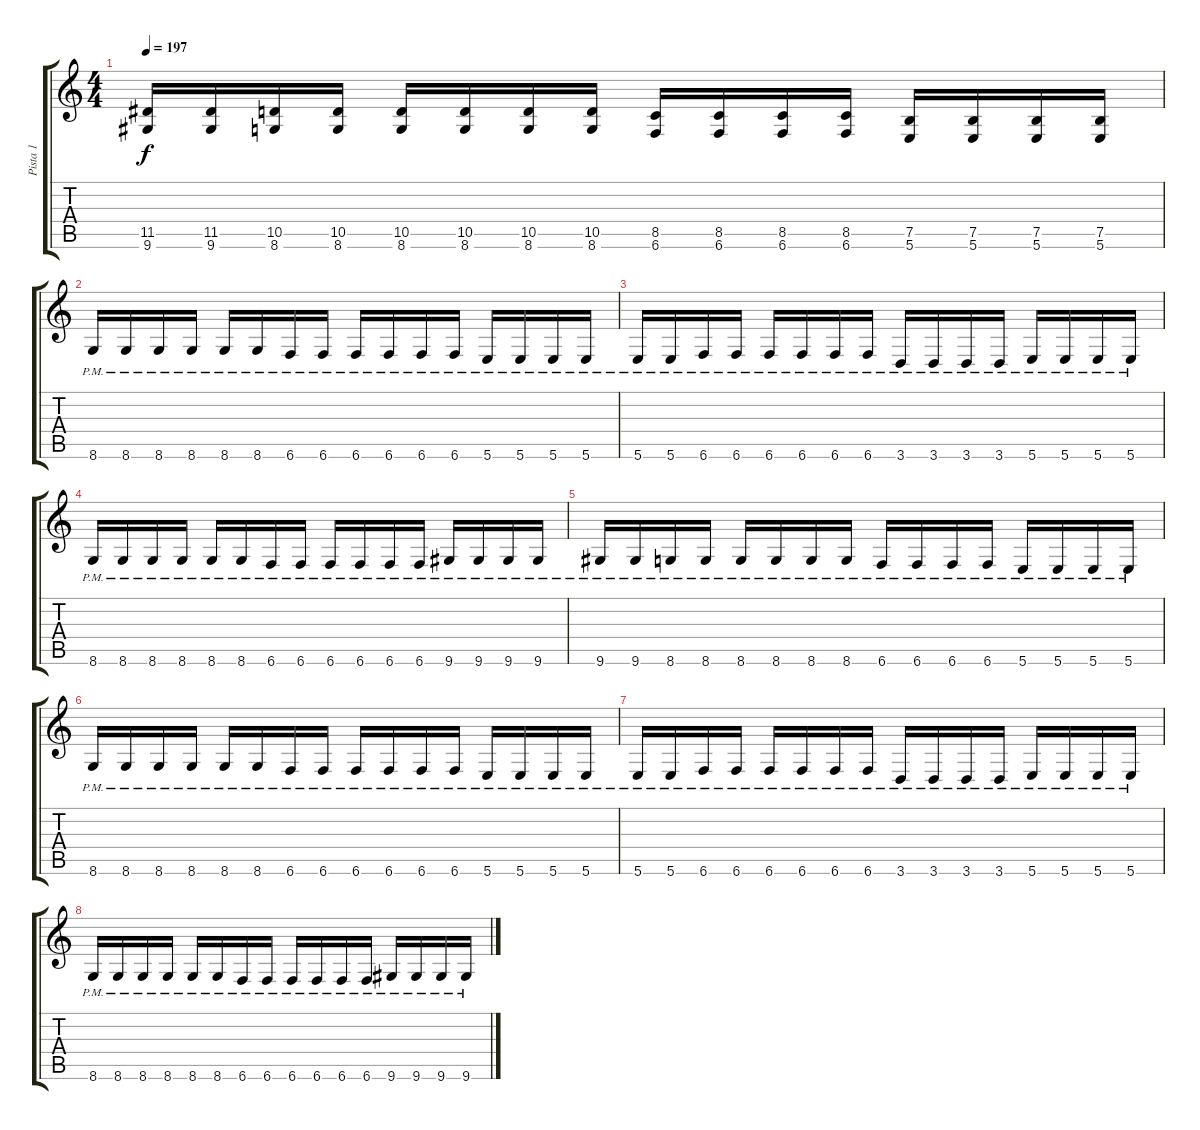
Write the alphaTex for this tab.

\track ("Pista 1" "Pista 1") {instrument distortionguitar}
\staff {score tabs}
\tuning (B3 Gb3 D3 A2 E2 B1) {hide}
\ts (4 4)
\tempo 197
\clef g2
\ks c
(11.5 9.6).16{dy f} (11.5 9.6).16 (10.5 8.6).16 (10.5 8.6).16 (10.5 8.6).16 (10.5 8.6).16 (10.5 8.6).16 (10.5 8.6).16 (8.5 6.6).16 (8.5 6.6).16 (8.5 6.6).16 (8.5 6.6).16 (7.5 5.6).16 (7.5 5.6).16 (7.5 5.6).16 (7.5 5.6).16 |
8.6{pm}.16 8.6{pm}.16 8.6{pm}.16 8.6{pm}.16 8.6{pm}.16 8.6{pm}.16 6.6{pm}.16 6.6{pm}.16 6.6{pm}.16 6.6{pm}.16 6.6{pm}.16 6.6{pm}.16 5.6{pm}.16 5.6{pm}.16 5.6{pm}.16 5.6{pm}.16 |
5.6{pm}.16 5.6{pm}.16 6.6{pm}.16 6.6{pm}.16 6.6{pm}.16 6.6{pm}.16 6.6{pm}.16 6.6{pm}.16 3.6{pm}.16 3.6{pm}.16 3.6{pm}.16 3.6{pm}.16 5.6{pm}.16 5.6{pm}.16 5.6{pm}.16 5.6{pm}.16 |
8.6{pm}.16 8.6{pm}.16 8.6{pm}.16 8.6{pm}.16 8.6{pm}.16 8.6{pm}.16 6.6{pm}.16 6.6{pm}.16 6.6{pm}.16 6.6{pm}.16 6.6{pm}.16 6.6{pm}.16 9.6{pm}.16 9.6{pm}.16 9.6{pm}.16 9.6{pm}.16 |
9.6{pm}.16 9.6{pm}.16 8.6{pm}.16 8.6{pm}.16 8.6{pm}.16 8.6{pm}.16 8.6{pm}.16 8.6{pm}.16 6.6{pm}.16 6.6{pm}.16 6.6{pm}.16 6.6{pm}.16 5.6{pm}.16 5.6{pm}.16 5.6{pm}.16 5.6{pm}.16 |
8.6{pm}.16 8.6{pm}.16 8.6{pm}.16 8.6{pm}.16 8.6{pm}.16 8.6{pm}.16 6.6{pm}.16 6.6{pm}.16 6.6{pm}.16 6.6{pm}.16 6.6{pm}.16 6.6{pm}.16 5.6{pm}.16 5.6{pm}.16 5.6{pm}.16 5.6{pm}.16 |
5.6{pm}.16 5.6{pm}.16 6.6{pm}.16 6.6{pm}.16 6.6{pm}.16 6.6{pm}.16 6.6{pm}.16 6.6{pm}.16 3.6{pm}.16 3.6{pm}.16 3.6{pm}.16 3.6{pm}.16 5.6{pm}.16 5.6{pm}.16 5.6{pm}.16 5.6{pm}.16 |
8.6{pm}.16 8.6{pm}.16 8.6{pm}.16 8.6{pm}.16 8.6{pm}.16 8.6{pm}.16 6.6{pm}.16 6.6{pm}.16 6.6{pm}.16 6.6{pm}.16 6.6{pm}.16 6.6{pm}.16 9.6{pm}.16 9.6{pm}.16 9.6{pm}.16 9.6{pm}.16
